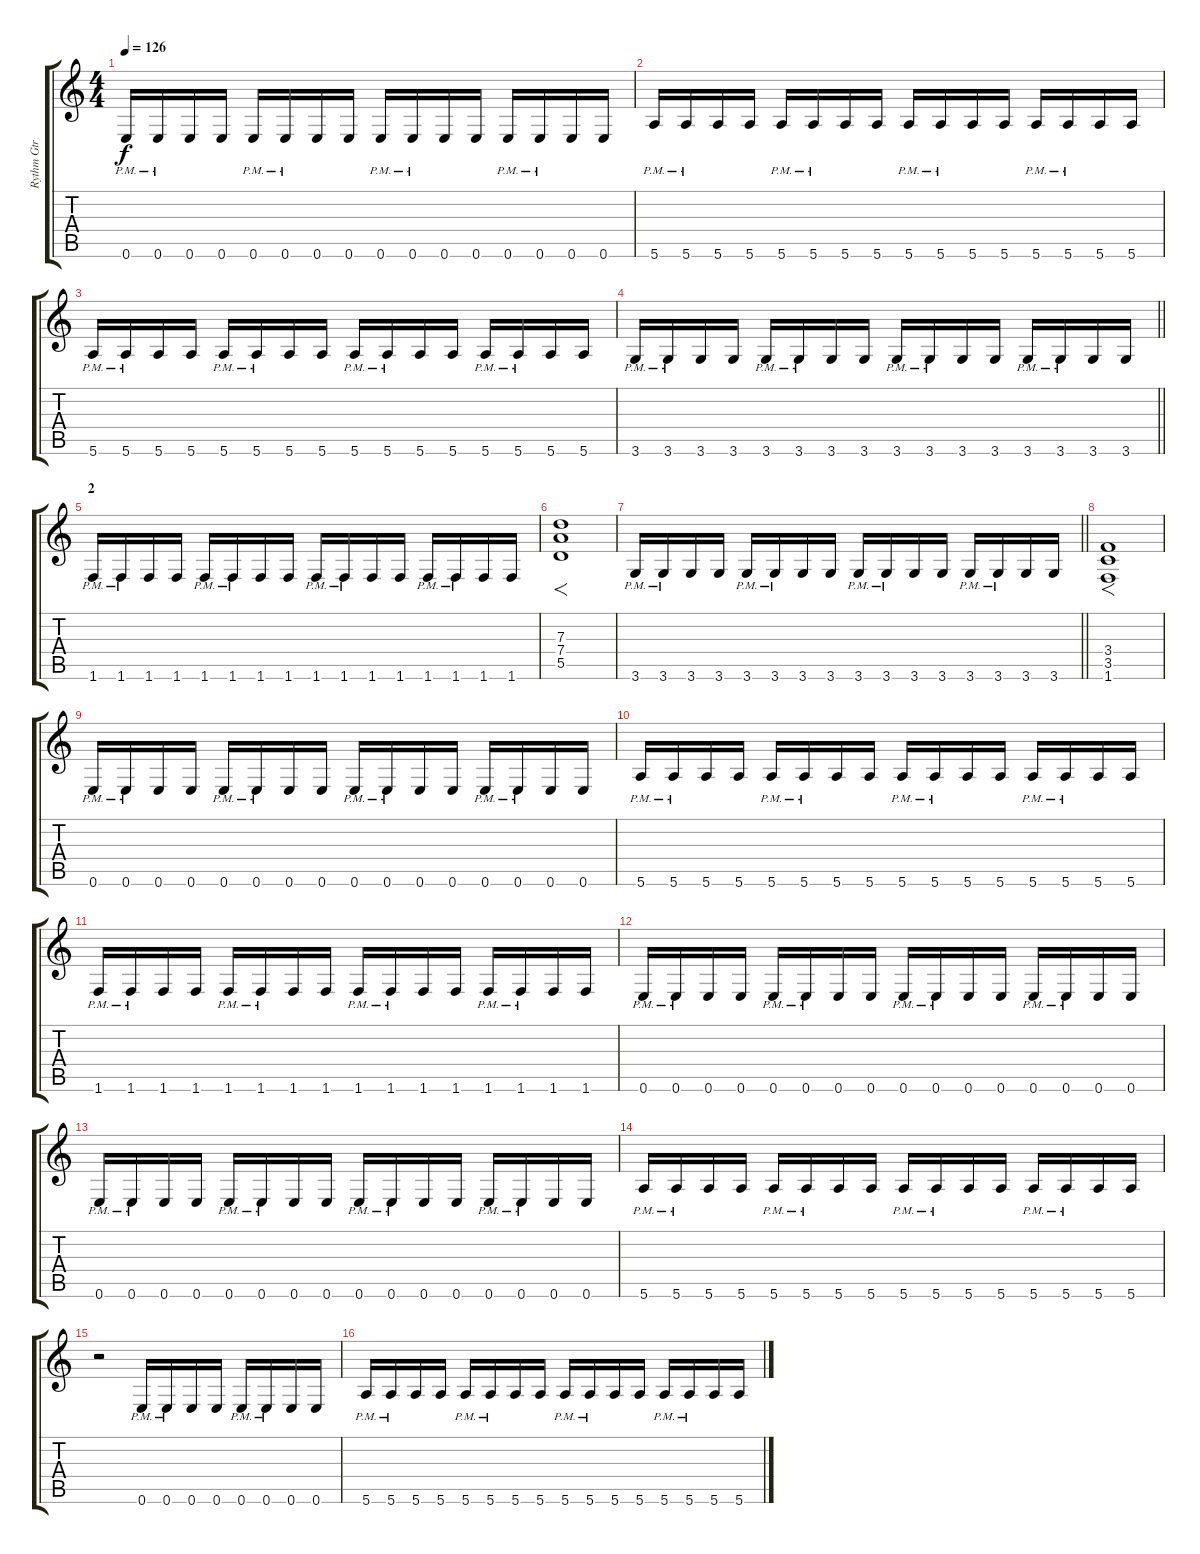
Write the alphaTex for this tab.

\track ("Rythm Gtr" "Rythm Gtr") {instrument distortionguitar}
\staff {score tabs}
\tuning (E4 B3 G3 D3 A2 E2) {hide}
\ts (4 4)
\tempo 126
\clef g2
\ks c
0.6{pm}.16{dy f} 0.6{pm}.16 0.6.16 0.6.16 0.6{pm}.16 0.6{pm}.16 0.6.16 0.6.16 0.6{pm}.16 0.6{pm}.16 0.6.16 0.6.16 0.6{pm}.16 0.6{pm}.16 0.6.16 0.6.16 |
5.6{pm}.16 5.6{pm}.16 5.6.16 5.6.16 5.6{pm}.16 5.6{pm}.16 5.6.16 5.6.16 5.6{pm}.16 5.6{pm}.16 5.6.16 5.6.16 5.6{pm}.16 5.6{pm}.16 5.6.16 5.6.16 |
5.6{pm}.16 5.6{pm}.16 5.6.16 5.6.16 5.6{pm}.16 5.6{pm}.16 5.6.16 5.6.16 5.6{pm}.16 5.6{pm}.16 5.6.16 5.6.16 5.6{pm}.16 5.6{pm}.16 5.6.16 5.6.16 |
\barLineRight lightlight
3.6{pm}.16 3.6{pm}.16 3.6.16 3.6.16 3.6{pm}.16 3.6{pm}.16 3.6.16 3.6.16 3.6{pm}.16 3.6{pm}.16 3.6.16 3.6.16 3.6{pm}.16 3.6{pm}.16 3.6.16 3.6.16 |
\section ("" "2")
1.6{pm}.16 1.6{pm}.16 1.6.16 1.6.16 1.6{pm}.16 1.6{pm}.16 1.6.16 1.6.16 1.6{pm}.16 1.6{pm}.16 1.6.16 1.6.16 1.6{pm}.16 1.6{pm}.16 1.6.16 1.6.16 |
(7.3 7.4 5.5).1{f} |
\barLineRight lightlight
3.6{pm}.16 3.6{pm}.16 3.6.16 3.6.16 3.6{pm}.16 3.6{pm}.16 3.6.16 3.6.16 3.6{pm}.16 3.6{pm}.16 3.6.16 3.6.16 3.6{pm}.16 3.6{pm}.16 3.6.16 3.6.16 |
(3.4 3.5 1.6).1{f} |
0.6{pm}.16 0.6{pm}.16 0.6.16 0.6.16 0.6{pm}.16 0.6{pm}.16 0.6.16 0.6.16 0.6{pm}.16 0.6{pm}.16 0.6.16 0.6.16 0.6{pm}.16 0.6{pm}.16 0.6.16 0.6.16 |
5.6{pm}.16 5.6{pm}.16 5.6.16 5.6.16 5.6{pm}.16 5.6{pm}.16 5.6.16 5.6.16 5.6{pm}.16 5.6{pm}.16 5.6.16 5.6.16 5.6{pm}.16 5.6{pm}.16 5.6.16 5.6.16 |
1.6{pm}.16 1.6{pm}.16 1.6.16 1.6.16 1.6{pm}.16 1.6{pm}.16 1.6.16 1.6.16 1.6{pm}.16 1.6{pm}.16 1.6.16 1.6.16 1.6{pm}.16 1.6{pm}.16 1.6.16 1.6.16 |
0.6{pm}.16 0.6{pm}.16 0.6.16 0.6.16 0.6{pm}.16 0.6{pm}.16 0.6.16 0.6.16 0.6{pm}.16 0.6{pm}.16 0.6.16 0.6.16 0.6{pm}.16 0.6{pm}.16 0.6.16 0.6.16 |
0.6{pm}.16 0.6{pm}.16 0.6.16 0.6.16 0.6{pm}.16 0.6{pm}.16 0.6.16 0.6.16 0.6{pm}.16 0.6{pm}.16 0.6.16 0.6.16 0.6{pm}.16 0.6{pm}.16 0.6.16 0.6.16 |
5.6{pm}.16 5.6{pm}.16 5.6.16 5.6.16 5.6{pm}.16 5.6{pm}.16 5.6.16 5.6.16 5.6{pm}.16 5.6{pm}.16 5.6.16 5.6.16 5.6{pm}.16 5.6{pm}.16 5.6.16 5.6.16 |
r.2 0.6{pm}.16 0.6{pm}.16 0.6.16 0.6.16 0.6{pm}.16 0.6{pm}.16 0.6.16 0.6.16 |
5.6{pm}.16 5.6{pm}.16 5.6.16 5.6.16 5.6{pm}.16 5.6{pm}.16 5.6.16 5.6.16 5.6{pm}.16 5.6{pm}.16 5.6.16 5.6.16 5.6{pm}.16 5.6{pm}.16 5.6.16 5.6.16
